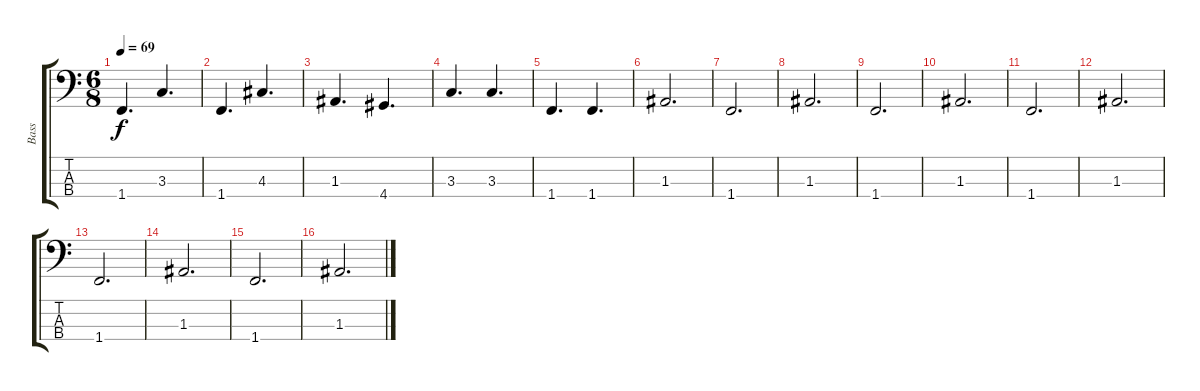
\track ("Bass" "Bass") {instrument electricbassfinger}
\staff {score tabs}
\tuning (G2 D2 A1 E1) {hide}
\ts (6 8)
\tempo 69
\clef f4
\ks c
1.4.4{d dy f} 3.3.4{d} |
1.4.4{d} 4.3.4{d} |
1.3.4{d} 4.4.4{d} |
3.3.4{d} 3.3.4{d} |
1.4.4{d} 1.4.4{d} |
1.3.2{d} |
1.4.2{d} |
1.3.2{d} |
1.4.2{d} |
1.3.2{d} |
1.4.2{d} |
1.3.2{d} |
1.4.2{d} |
1.3.2{d} |
1.4.2{d} |
1.3.2{d}
